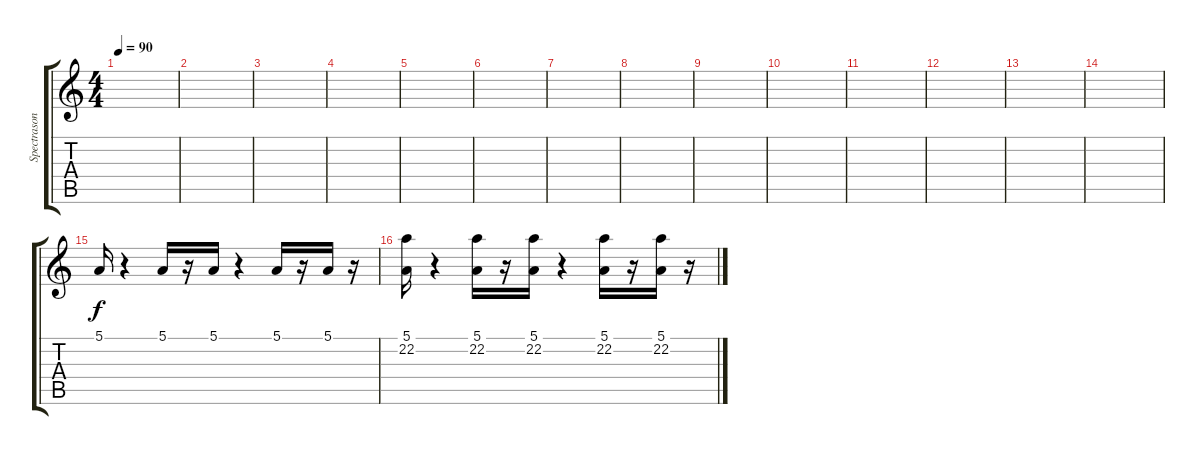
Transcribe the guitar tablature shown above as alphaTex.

\track ("Spectrasonics Omnisphere" "Spectrason") {instrument fx8scifi}
\staff {score tabs}
\tuning (E4 B3 G3 D3 A2 E2) {hide}
\ts (4 4)
\tempo 90
\clef g2
\ks c
|
|
|
|
|
|
|
|
|
|
|
|
|
|
5.1.16 r.4 5.1.16 r.16 5.1.16 r.4 5.1.16 r.16 5.1.16 r.16 |
(5.1 22.2).16 r.4 (5.1 22.2).16 r.16 (5.1 22.2).16 r.4 (5.1 22.2).16 r.16 (5.1 22.2).16 r.16
